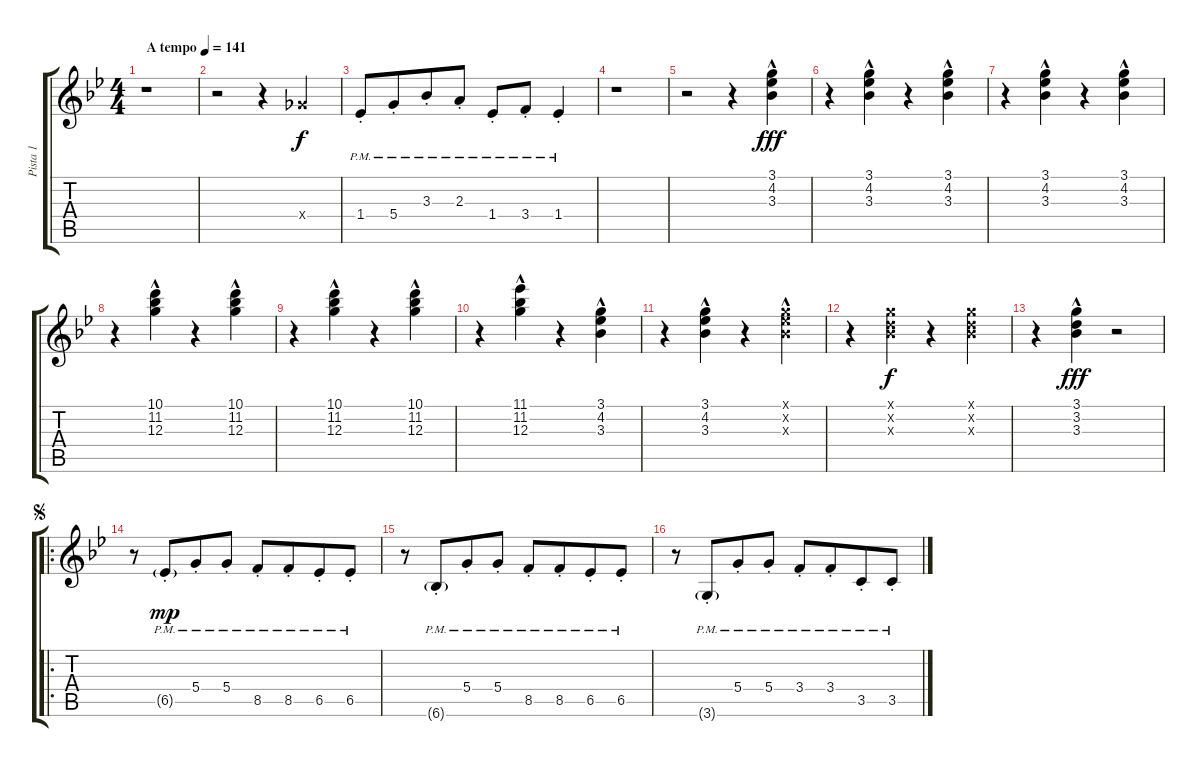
\track ("Pista 1" "Pista 1") {instrument electricguitarclean}
\staff {score tabs}
\tuning (E4 B3 G3 D3 A2 E2) {hide}
\ts (4 4)
\tempo (141 "A tempo")
\clef g2
\ks bb
r.1{dy f instrument electricguitarclean} |
r.2 r.4 4.4{x}.4 |
1.4{pm st}.8 5.4{pm st}.8{beam merge} 3.3{pm st}.8 2.3{pm st}.8 1.4{pm st}.8 3.4{pm st}.8 1.4{pm st}.4 |
r.1 |
r.2 r.4 (3.1 4.2 3.3{hac}).4{dy fff} |
r.4 (3.1{hac} 4.2{hac} 3.3{hac}).4 r.4 (3.1{hac} 4.2{hac} 3.3{hac}).4 |
r.4 (3.1{hac} 4.2{hac} 3.3{hac}).4 r.4 (3.1{hac} 4.2{hac} 3.3{hac}).4 |
r.4 (10.1{hac} 11.2{hac} 12.3{hac}).4 r.4 (10.1{hac} 11.2{hac} 12.3{hac}).4 |
r.4 (10.1{hac} 11.2{hac} 12.3{hac}).4 r.4 (10.1{hac} 11.2{hac} 12.3{hac}).4 |
r.4 (11.1{hac} 11.2{hac} 12.3{hac}).4 r.4 (3.1{hac} 4.2{hac} 3.3{hac}).4 |
r.4 (3.1{hac} 4.2{hac} 3.3{hac}).4 r.4 (3.1{hac x} 4.2{hac x} 3.3{hac x}).4 |
r.4 (3.1{x} 3.2{x} 3.3{x}).4{dy f} r.4 (3.1{x} 3.2{x} 3.3{x}).4 |
r.4 (3.1{hac} 3.2{hac} 3.3{hac}).4{dy fff} r.2 |
\ro
\jump segno
r.8 6.5{g pm st}.8{dy mp beam merge} 5.4{pm st}.8 5.4{pm st}.8 8.5{pm st}.8 8.5{pm st}.8{beam merge} 6.5{pm st}.8 6.5{pm st}.8 |
r.8 6.6{g pm st}.8{beam merge} 5.4{pm st}.8 5.4{pm st}.8 8.5{pm st}.8 8.5{pm st}.8{beam merge} 6.5{pm st}.8 6.5{pm st}.8 |
r.8 3.6{g pm st}.8{beam merge} 5.4{pm st}.8 5.4{pm st}.8 3.4{pm st}.8 3.4{pm st}.8{beam merge} 3.5{pm st}.8 3.5{pm st}.8
